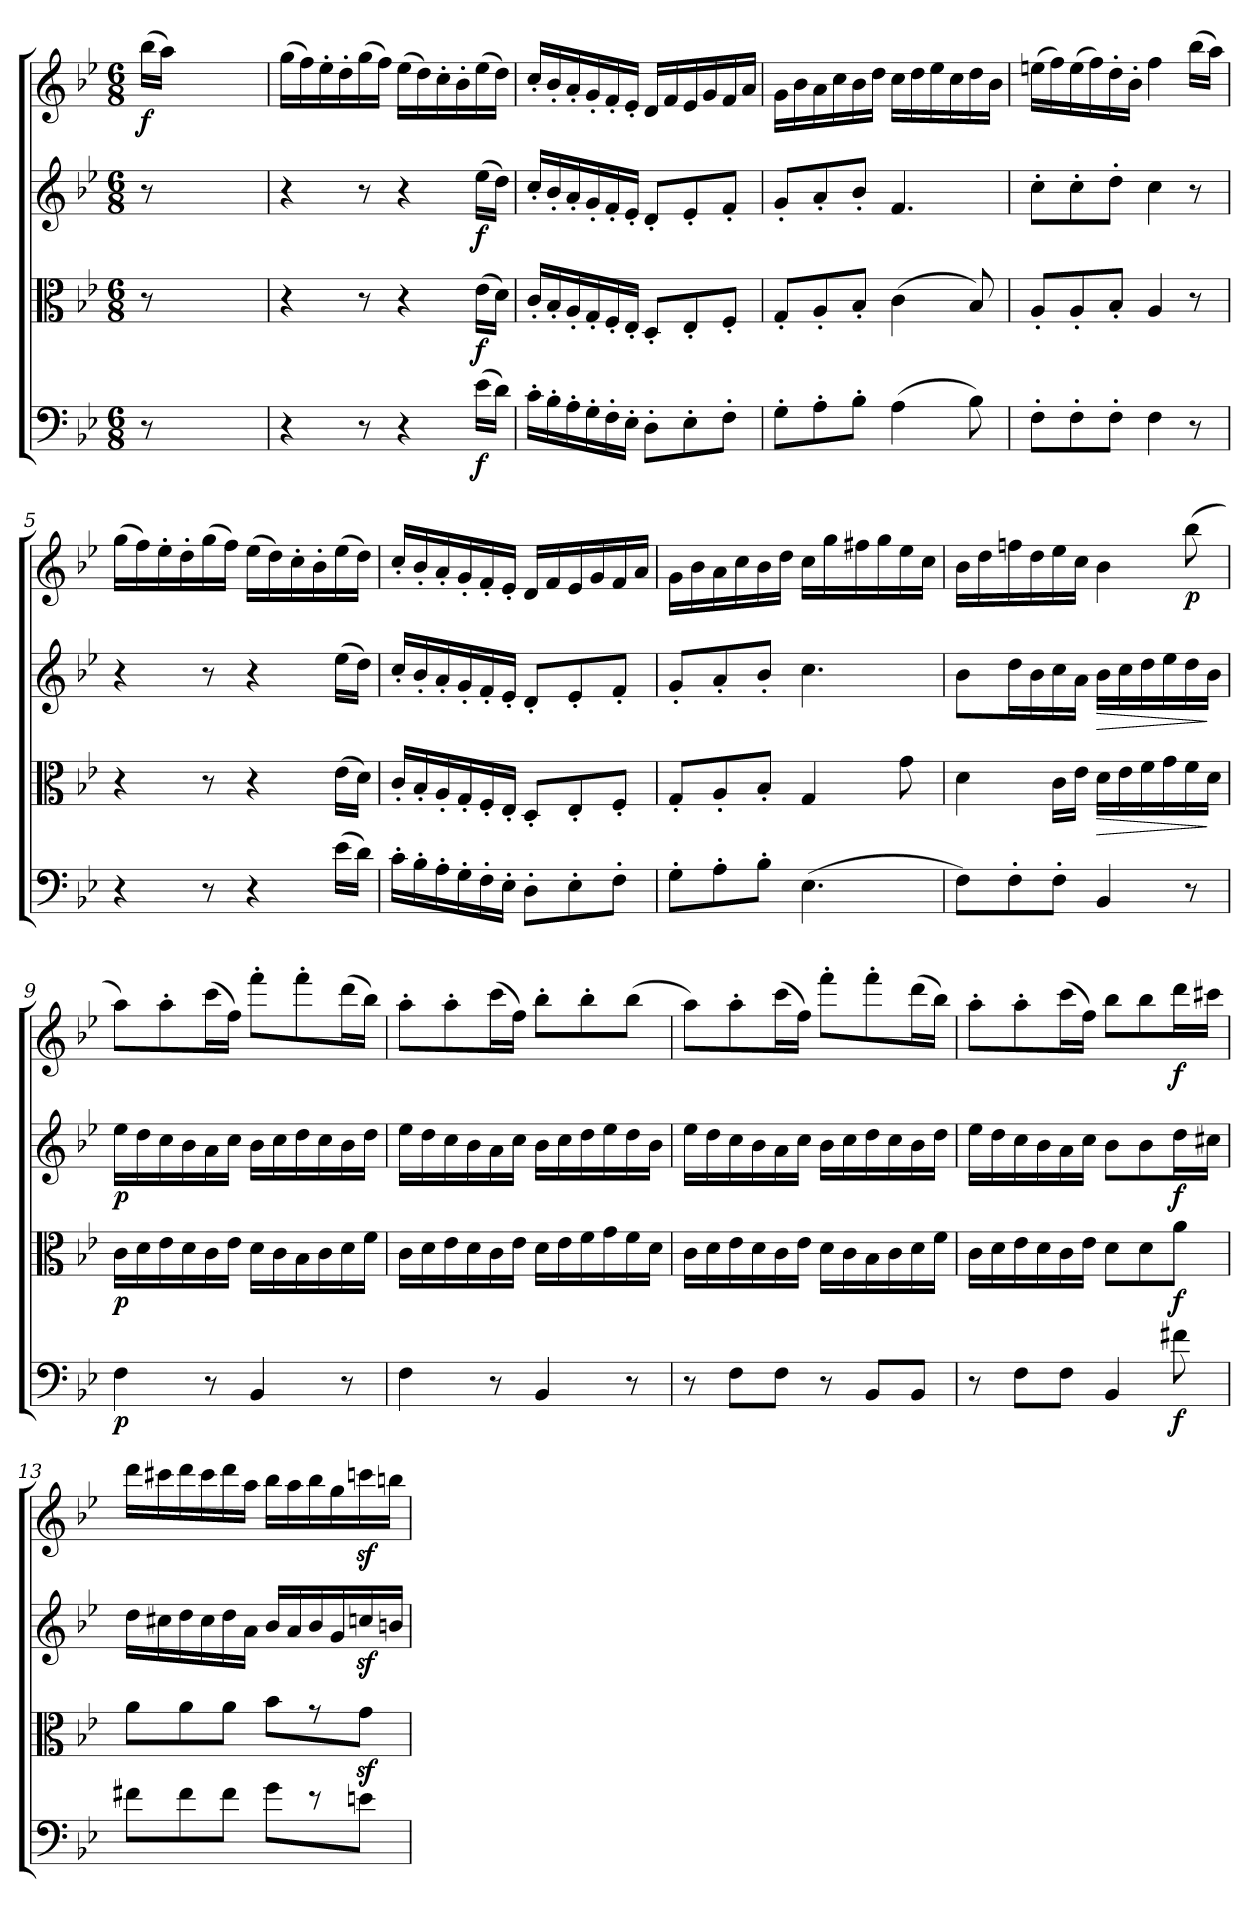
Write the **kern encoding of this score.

**kern	**dynam	**kern	**dynam	**kern	**dynam	**kern	**dynam
*part4	*part4	*part3	*part3	*part2	*part2	*part1	*part1
*staff4	*staff4	*staff3	*staff3	*staff2	*staff2	*staff1	*staff1
*clefF4	*	*clefC3	*	*clefG2	*	*clefG2	*
*k[b-e-]	*	*k[b-e-]	*	*k[b-e-]	*	*k[b-e-]	*
*B-:	*	*B-:	*	*B-:	*	*B-:	*
*M6/8	*	*M6/8	*	*M6/8	*	*M6/8	*
=	=	=	=	=	=	=	=
8r	.	8r	.	8r	.	(16bb-\LL	f
.	.	.	.	.	.	16aa\JJ)	.
2ryy	.	2ryy	.	2ryy	.	2ryy	.
8ryy	.	8ryy	.	8ryy	.	8ryy	.
=1	=1	=1	=1	=1	=1	=1	=1
4r	.	4r	.	4r	.	(16gg\LL	.
.	.	.	.	.	.	16ff\)	.
.	.	.	.	.	.	16ee-'\	.
.	.	.	.	.	.	16dd'\	.
8r	.	8r	.	8r	.	(16gg\	.
.	.	.	.	.	.	16ff\JJ)	.
4r	.	4r	.	4r	.	(16ee-\LL	.
.	.	.	.	.	.	16dd\)	.
.	.	.	.	.	.	16cc'\	.
.	.	.	.	.	.	16b-'\	.
(16e-\LL	f	(16e-\LL	f	(16ee-\LL	f	(16ee-\	.
16d\JJ)	.	16d\JJ)	.	16dd\JJ)	.	16dd\JJ)	.
=2	=2	=2	=2	=2	=2	=2	=2
16c'\LL	.	16c'/LL	.	16cc'/LL	.	16cc'/LL	.
16B-'\	.	16B-'/	.	16b-'/	.	16b-'/	.
16A'\	.	16A'/	.	16a'/	.	16a'/	.
16G'\	.	16G'/	.	16g'/	.	16g'/	.
16F'\	.	16F'/	.	16f'/	.	16f'/	.
16E-'\JJ	.	16E-'/JJ	.	16e-'/JJ	.	16e-'/JJ	.
8D'\L	.	8D'/L	.	8d'/L	.	16d/LL	.
.	.	.	.	.	.	16f/	.
8E-'\	.	8E-'/	.	8e-'/	.	16e-/	.
.	.	.	.	.	.	16g/	.
8F'\J	.	8F'/J	.	8f'/J	.	16f/	.
.	.	.	.	.	.	16a/JJ	.
=3	=3	=3	=3	=3	=3	=3	=3
8G'\L	.	8G'/L	.	8g'/L	.	16g\LL	.
.	.	.	.	.	.	16b-\	.
8A'\	.	8A'/	.	8a'/	.	16a\	.
.	.	.	.	.	.	16cc\	.
8B-'\J	.	8B-'/J	.	8b-'/J	.	16b-\	.
.	.	.	.	.	.	16dd\JJ	.
(4A\	.	(4c\	.	4.f/	.	16cc\LL	.
.	.	.	.	.	.	16dd\	.
.	.	.	.	.	.	16ee-\	.
.	.	.	.	.	.	16cc\	.
8B-\)	.	8B-/)	.	.	.	16dd\	.
.	.	.	.	.	.	16b-\JJ	.
=4	=4	=4	=4	=4	=4	=4	=4
8F'\L	.	8A'/L	.	8cc'\L	.	(16een\LL	.
.	.	.	.	.	.	16ff\)	.
8F'\	.	8A'/	.	8cc'\	.	(16ee\	.
.	.	.	.	.	.	16ff\)	.
8F'\J	.	8B-'/J	.	8dd'\J	.	16dd'\	.
.	.	.	.	.	.	16b-'\JJ	.
4F\	.	4A/	.	4cc\	.	4ff\	.
8r	.	8r	.	8r	.	(16bb-\LL	.
.	.	.	.	.	.	16aa\JJ)	.
=5	=5	=5	=5	=5	=5	=5	=5
4r	.	4r	.	4r	.	(16gg\LL	.
.	.	.	.	.	.	16ff\)	.
.	.	.	.	.	.	16ee-'\	.
.	.	.	.	.	.	16dd'\	.
8r	.	8r	.	8r	.	(16gg\	.
.	.	.	.	.	.	16ff\JJ)	.
4r	.	4r	.	4r	.	(16ee-\LL	.
.	.	.	.	.	.	16dd\)	.
.	.	.	.	.	.	16cc'\	.
.	.	.	.	.	.	16b-'\	.
(16e-\LL	.	(16e-\LL	.	(16ee-\LL	.	(16ee-\	.
16d\JJ)	.	16d\JJ)	.	16dd\JJ)	.	16dd\JJ)	.
=6	=6	=6	=6	=6	=6	=6	=6
16c'\LL	.	16c'/LL	.	16cc'/LL	.	16cc'/LL	.
16B-'\	.	16B-'/	.	16b-'/	.	16b-'/	.
16A'\	.	16A'/	.	16a'/	.	16a'/	.
16G'\	.	16G'/	.	16g'/	.	16g'/	.
16F'\	.	16F'/	.	16f'/	.	16f'/	.
16E-'\JJ	.	16E-'/JJ	.	16e-'/JJ	.	16e-'/JJ	.
8D'\L	.	8D'/L	.	8d'/L	.	16d/LL	.
.	.	.	.	.	.	16f/	.
8E-'\	.	8E-'/	.	8e-'/	.	16e-/	.
.	.	.	.	.	.	16g/	.
8F'\J	.	8F'/J	.	8f'/J	.	16f/	.
.	.	.	.	.	.	16a/JJ	.
=7	=7	=7	=7	=7	=7	=7	=7
8G'\L	.	8G'/L	.	8g'/L	.	16g\LL	.
.	.	.	.	.	.	16b-\	.
8A'\	.	8A'/	.	8a'/	.	16a\	.
.	.	.	.	.	.	16cc\	.
8B-'\J	.	8B-'/J	.	8b-'/J	.	16b-\	.
.	.	.	.	.	.	16dd\JJ	.
(4.E-\	.	4G/	.	4.cc\	.	16cc\LL	.
.	.	.	.	.	.	16gg\	.
.	.	.	.	.	.	16ff#X\	.
.	.	.	.	.	.	16gg\	.
.	.	8g\	.	.	.	16ee-\	.
.	.	.	.	.	.	16cc\JJ	.
=8	=8	=8	=8	=8	=8	=8	=8
8F\L)	.	4d\	.	8b-\L	.	16b-\LL	.
.	.	.	.	.	.	16dd\	.
8F'\	.	.	.	16dd\L	.	16ffn\	.
.	.	.	.	16b-\	.	16dd\	.
8F'\J	.	16c\LL	.	16cc\	.	16ee-\	.
.	.	16e-\JJ	.	16a\JJ	.	16cc\JJ	.
!	!	!	!LO:HP:b	!	!LO:HP:b	!	!
4BB-/	.	16d\LL	>	16b-\LL	>	4b-\	.
.	.	16e-\	.	16cc\	.	.	.
.	.	16f\	.	16dd\	.	.	.
.	.	16g\	.	16ee-\	.	.	.
8r	.	16f\	.	16dd\	.	(8bb-\	p
.	.	16d\JJ	]	16b-\JJ	]	.	.
=9	=9	=9	=9	=9	=9	=9	=9
4F\	p	16c\LL	p	16ee-\LL	p	8aa\L)	.
.	.	16d\	.	16dd\	.	.	.
.	.	16e-\	.	16cc\	.	8aa'\	.
.	.	16d\	.	16b-\	.	.	.
8r	.	16c\	.	16a\	.	(16ccc\L	.
.	.	16e-\JJ	.	16cc\JJ	.	16ff\JJ)	.
4BB-/	.	16d\LL	.	16b-\LL	.	8fff'\L	.
.	.	16c\	.	16cc\	.	.	.
.	.	16B-\	.	16dd\	.	8fff'\	.
.	.	16c\	.	16cc\	.	.	.
8r	.	16d\	.	16b-\	.	(16ddd\L	.
.	.	16f\JJ	.	16dd\JJ	.	16bb-\JJ)	.
=10	=10	=10	=10	=10	=10	=10	=10
4F\	.	16c\LL	.	16ee-\LL	.	8aa'\L	.
.	.	16d\	.	16dd\	.	.	.
.	.	16e-\	.	16cc\	.	8aa'\	.
.	.	16d\	.	16b-\	.	.	.
8r	.	16c\	.	16a\	.	(16ccc\L	.
.	.	16e-\JJ	.	16cc\JJ	.	16ff\JJ)	.
4BB-/	.	16d\LL	.	16b-\LL	.	8bb-'\L	.
.	.	16e-\	.	16cc\	.	.	.
.	.	16f\	.	16dd\	.	8bb-'\	.
.	.	16g\	.	16ee-\	.	.	.
8r	.	16f\	.	16dd\	.	(8bb-\J	.
.	.	16d\JJ	.	16b-\JJ	.	.	.
=11	=11	=11	=11	=11	=11	=11	=11
8r	.	16c\LL	.	16ee-\LL	.	8aa\L)	.
.	.	16d\	.	16dd\	.	.	.
8F\L	.	16e-\	.	16cc\	.	8aa'\	.
.	.	16d\	.	16b-\	.	.	.
8F\J	.	16c\	.	16a\	.	(16ccc\L	.
.	.	16e-\JJ	.	16cc\JJ	.	16ff\JJ)	.
8r	.	16d\LL	.	16b-\LL	.	8fff'\L	.
.	.	16c\	.	16cc\	.	.	.
8BB-/L	.	16B-\	.	16dd\	.	8fff'\	.
.	.	16c\	.	16cc\	.	.	.
8BB-/J	.	16d\	.	16b-\	.	(16ddd\L	.
.	.	16f\JJ	.	16dd\JJ	.	16bb-\JJ)	.
=12	=12	=12	=12	=12	=12	=12	=12
8r	.	16c\LL	.	16ee-\LL	.	8aa'\L	.
.	.	16d\	.	16dd\	.	.	.
8F\L	.	16e-\	.	16cc\	.	8aa'\	.
.	.	16d\	.	16b-\	.	.	.
8F\J	.	16c\	.	16a\	.	(16ccc\L	.
.	.	16e-\JJ	.	16cc\JJ	.	16ff\JJ)	.
4BB-/	.	8d\L	.	8b-\L	.	8bb-\L	.
.	.	8d\	.	8b-\	.	8bb-\	.
8f#X\	f	8a\J	f	16dd\L	f	16ddd\L	f
.	.	.	.	16cc#X\JJ	.	16ccc#X\JJ	.
=13	=13	=13	=13	=13	=13	=13	=13
8f#X\L	.	8a\L	.	16dd\LL	.	16ddd\LL	.
.	.	.	.	16cc#X\	.	16ccc#X\	.
8f#\	.	8a\	.	16dd\	.	16ddd\	.
.	.	.	.	16cc#\	.	16ccc#\	.
8f#\J	.	8a\J	.	16dd\	.	16ddd\	.
.	.	.	.	16a\JJ	.	16aa\JJ	.
8g\L	.	8b-\L	.	16b-/LL	.	16bb-\LL	.
.	.	.	.	16a/	.	16aa\	.
8r	.	8r	.	16b-/	.	16bb-\	.
.	.	.	.	16g/	.	16gg\	.
8en\J	.	8gz\J	.	16ccnz/	.	16cccnz\	.
.	.	.	.	16bn/JJ	.	16bbn\JJ	.
=	=	=	=	=	=	=	=
*-	*-	*-	*-	*-	*-	*-	*-
